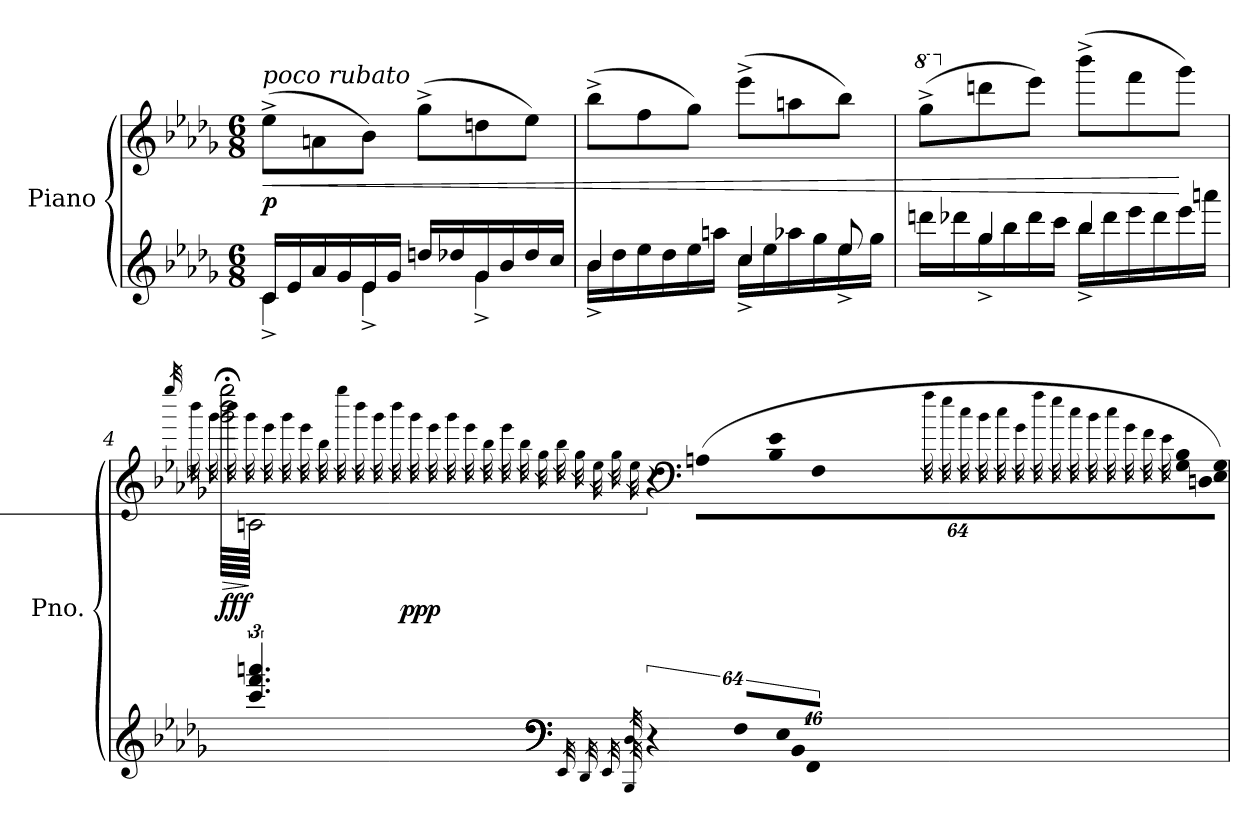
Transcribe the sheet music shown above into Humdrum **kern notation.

**kern	**kern	**dynam
*part1	*part1	*part1
*staff2	*staff1	*staff1/2
*I"Piano	*	*
*I'Pno.	*	*
!!LO:PB:g=z
*clefG2	*clefG2	*
*k[b-e-a-d-g-]	*k[b-e-a-d-g-]	*
*D-:	*D-:	*
*M6/8	*M6/8	*
*MM128	*MM128	*
=1	=1	=1
*^	*	*
!	!	!LO:TX:a:i:t=poco rubato	!
!	!	!	!LO:HP:b
16ci/LL	4c^i\	(8ee-^i\L	< p
16e-i/	.	.	.
16a-i/	.	8ani\	.
16g-i/	.	.	.
16e-i/	4e-^i\	8b-i\J)	.
16g-i/JJ	.	.	.
16ddni/LL	.	(8gg-^i\L	.
16dd-Xi/	.	.	.
16g-i/	4g-^i\	8ddni\	.
16b-i/	.	.	.
16dd-i/	.	8ee-i\J)	.
16cci/JJ	.	.	.
=2	=2	=2	=2
4b-i/	16b-^i\LL	(8bb-^i\L	.
.	16dd-i\	.	.
.	16ee-i\	8ffi\	.
.	16dd-i\	.	.
8ryy	16ee-i\	8gg-i\J)	.
.	16aani\JJ	.	.
4cci/	16cc^i\LL	(8eee-^i\L	.
.	16ee-i\	.	.
.	16aa-Xi\	8aani\	.
.	16gg-i\	.	.
8ee-i/	16ee-^i\	8bb-i\J)	.
.	16gg-i\JJ	.	.
=3	=3	=3	=3
*	*	*8va	*
8ryy	16dddni\LL	(8ggg-^i\L	.
.	16ddd-Xi\	.	.
*	*	*X8va	*
4gg-i/	16gg-^i\	8dddni\	.
.	16bb-i\	.	.
.	16ddd-i\	8eee-i\J)	.
.	16ccci\JJ	.	.
4bb-i/	16bb-^i\LL	(8bbb-^i\L	.
.	16ddd-i\	.	.
.	16eee-i\	8fffi\	.
.	16ddd-i\	.	.
8ryy	16eee-i\	8ggg-i\J)	[
.	16aaani\JJ	.	.
!!LO:LB:g=z
=4	=4	=4	=4
*	*^	*	*
!	!	!	!	!LO:HP:b
*	*	*	*^	*
*	*	*	*	*^	*
*	*	*	*tremolo	*	*	*
4ryy	2ryy	2ryy	(64ggg-i\; 64bbb-i; 64eeee-i;LLLL	4ryy	4ryy	> fff
.	.	.	(64Ani\	.	.	.
.	.	.	64ggg-i\; 64bbb-i; 64eeee-i;	.	.	.
.	.	.	(64Ani\	.	.	.
.	.	.	64ggg-i\; 64bbb-i; 64eeee-i;	.	.	.
.	.	.	(64Ani\	.	.	.
.	.	.	64ggg-i\; 64bbb-i; 64eeee-i;	.	.	.
.	.	.	(64Ani\	.	.	.
.	.	.	64ggg-i\; 64bbb-i; 64eeee-i;	.	.	.
.	.	.	(64Ani\	.	.	.
.	.	.	64ggg-i\; 64bbb-i; 64eeee-i;	.	.	.
.	.	.	(64Ani\	.	.	.
.	.	.	64ggg-i\; 64bbb-i; 64eeee-i;	.	.	.
.	.	.	(64Ani\	.	.	.
.	.	.	64ggg-i\; 64bbb-i; 64eeee-i;	.	.	.
.	.	.	(64Ani\	.	.	.
6.ccci/@@64@@ 6.fffi@@64@@ 6.aaani@@64@@)	.	.	64ggg-i\; 64bbb-i; 64eeee-i;	8ryy	32ryy	]
.	.	.	(64Ani\	.	.	.
.	.	.	64ggg-i\; 64bbb-i; 64eeee-i;	.	64ryy	.
.	.	.	(64Ani\	.	128ryy	.
.	.	.	.	.	256ryy	.
.	.	.	.	.	1024ryy	.
.	.	.	.	.	4ryy	ppp
.	.	.	64ggg-i\; 64bbb-i; 64eeee-i;	.	.	.
.	.	.	(64Ani\	.	.	.
.	.	.	64ggg-i\; 64bbb-i; 64eeee-i;	.	.	.
.	.	.	(64Ani\	.	.	.
.	.	.	64ggg-i\; 64bbb-i; 64eeee-i;	4.ryy	.	.
.	.	.	(64Ani\	.	.	.
.	.	.	64ggg-i\; 64bbb-i; 64eeee-i;	.	.	.
.	.	.	(64Ani\	.	.	.
.	.	.	64ggg-i\; 64bbb-i; 64eeee-i;	.	.	.
.	.	.	(64Ani\	.	.	.
.	.	.	64ggg-i\; 64bbb-i; 64eeee-i;	.	.	.
.	.	.	64Ani\JJJJ	.	.	.
*	*	*	*Xtremolo	*	*	*
.	32qci/	.	.	.	.	.
.	32qB-i/	.	.	.	.	.
.	32qci/	.	.	.	.	.
32qb-i/	32qG-i/	.	.	.	.	.
*clefF4	*	*	*	*	*	*
.	.	.	32qeeee-i/	.	.	.
.	.	.	32qbbb-i\	.	.	.
.	.	.	32qggg-i\	.	.	.
.	.	.	32qbbb-i\	.	.	.
.	.	.	32qggg-i\	.	.	.
.	.	.	32qeee-i\	.	.	.
.	.	.	32qggg-i\	.	.	.
.	.	.	32qeee-i\	.	.	.
.	.	.	32qbb-i\	.	.	.
.	.	.	32qeeee-i\	.	.	.
.	.	.	32qbbb-i\	.	.	.
.	.	.	32qggg-i\	.	.	.
.	.	.	32qbbb-i\	.	.	.
.	.	.	32qggg-i\	.	.	.
.	.	.	32qeee-i\	.	.	.
.	.	.	32qggg-i\	.	.	.
.	.	.	32qeee-i\	.	.	.
.	.	.	32qbb-i\	.	.	.
.	.	.	32qeee-i\	.	.	.
.	.	.	32qbb-i\	.	.	.
.	.	.	32qgg-i\	.	.	.
.	.	.	32qbb-i\	.	.	.
.	.	.	32qgg-i\	.	.	.
.	.	.	32qee-i\	.	.	.
.	.	.	32qgg-i\	.	.	.
.	.	.	32qee-i\	.	.	.
!	!	!LO:N:vis=16	!LO:N:vis=16	!	!	!
4ryy	4ryy	1024%51r	(256%9r	.	.	.
.	.	.	.	.	.	.
.	.	.	.	.	.	.
*	*	*	*clefF4	*	*	*
!	!	!	!LO:N:vis=16	!	!	!
.	.	.	(1024%37Ani\LL	.	.	.
.	.	.	.	.	.	.
!	!	!LO:N:vis=16	!	!	!	!
.	.	1024%51Fi/LL	.	.	.	.
.	.	.	.	.	8ryy	.
.	.	.	.	.	.	.
!	!	!	!LO:N:vis=16	!	!	!
.	.	.	256%9B-i\ 256%9e-i\	.	.	.
.	.	.	.	.	.	.
.	.	.	.	.	.	.
!	!	!LO:N:vis=16	!	!	!	!
.	.	1024%51E-i/	.	.	.	.
!	!	!	!LO:N:vis=16	!	!	!
.	.	.	1024%37Fi\	.	.	.
.	.	.	.	.	.	.
.	.	.	.	.	.	.
.	.	.	.	.	.	.
!	!	!	!LO:N:vis=16	!	!	!
.	.	.	256%9G-i\ 256%9B-i\	.	.	.
!	!	!LO:N:vis=16	!	!	!	!
.	.	1024%51BB-i/	.	.	.	.
.	.	.	.	.	.	.
.	.	.	.	.	.	.
!	!	!	!LO:N:vis=16	!	!	!
.	.	.	1024%37Dni\	.	.	.
.	.	.	.	.	16ryy	.
.	.	.	.	.	.	.
!	!	!LO:N:vis=16	!	!	!	!
.	.	256%13FFi/JJ	.	.	.	.
.	.	.	.	.	.	.
!	!	!	!LO:N:vis=16	!	!	!
.	.	.	1024%37E-i\ 1024%37G-i\JJ)	.	.	.
.	.	.	.	.	.	.
.	.	.	.	.	.	.
.	.	.	.	.	512.ryy	.
*v	*v	*v	*	*	*	*
.	.	32qffi\	.	.
.	.	32qee-i\	.	.
.	.	32qcci\	.	.
.	.	32qb-i\	.	.
.	.	32qcci\	.	.
.	.	32qg-i\	.	.
.	.	32qffi\	.	.
.	.	32qee-i\	.	.
.	.	32qcci\	.	.
.	.	32qb-i\	.	.
.	.	32qcci\	.	.
.	.	32qg-i\	.	.
.	.	32qfi\	.	.
.	.	32qe-i\	.	.
*	*v	*v	*v	*
=	=	=
*-	*-	*-
